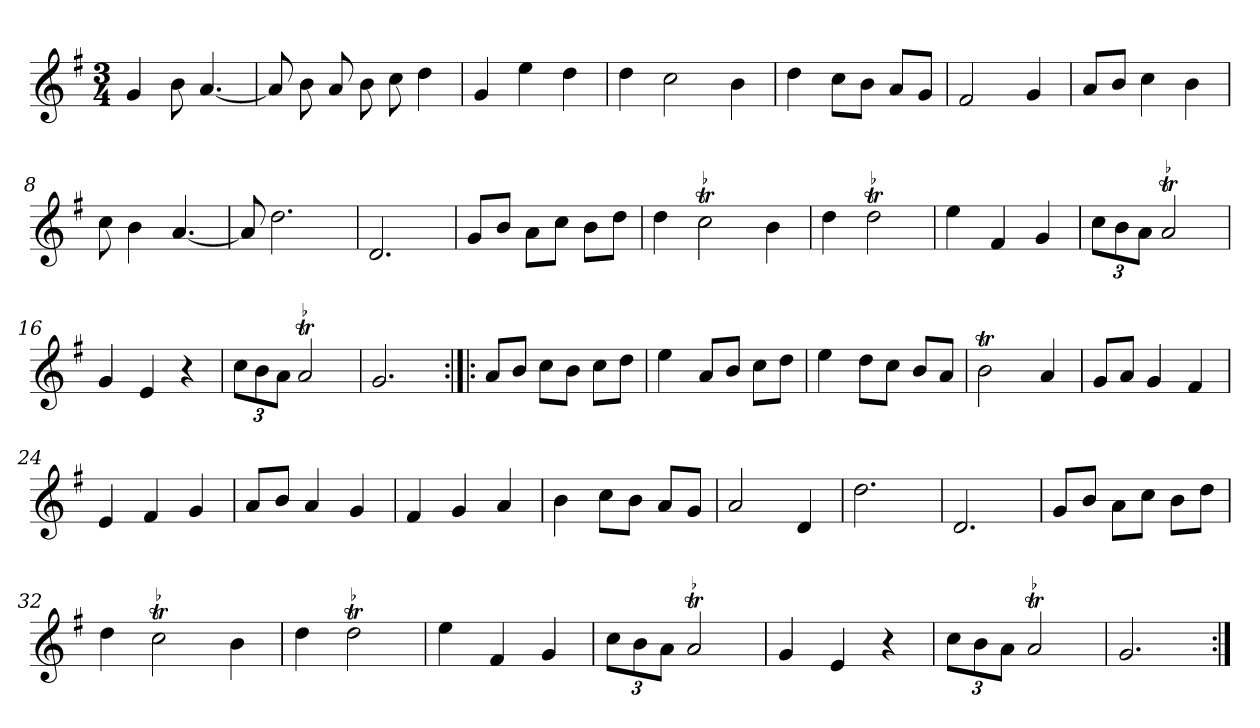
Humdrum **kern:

**kern
*part1
*staff1
*clefG2
*k[f#]
*G:
*M3/4
*MM120
=1
4g
8b
[4.a
=2
8a]
8b
8a
8b
8cc
4dd
=3
4g
4ee
4dd
=4
4dd
2cc
4b
=5
4dd
8cc\L
8b\J
8a/L
8g/J
=6
2f#
4g
=7
8a/L
8b/J
4cc
4b
=8
8cc
4b
[4.a
=9
8a]
2.dd
=10
2.d
=11
8g/L
8b/J
8a\L
8cc\J
8b\L
8dd\J
=12
4dd
!LO:TR:acc=-
2cct
4b
=13
4dd
!LO:TR:acc=-
2ddt
=14
4ee
4f#
4g
=15
12cc\L
12b\
12a\J
!LO:TR:acc=-
2at
=16
4g
4e
4r
=17
12cc\L
12b\
12a\J
!LO:TR:acc=-
2at
=18
2.g
=19:|!|:
8a/L
8b/J
8cc\L
8b\J
8cc\L
8dd\J
=20
4ee
8a/L
8b/J
8cc\L
8dd\J
=21
4ee
8dd\L
8cc\J
8b/L
8a/J
=22
2bt
4a
=23
8g/L
8a/J
4g
4f#
=24
4e
4f#
4g
=25
8a/L
8b/J
4a
4g
=26
4f#
4g
4a
=27
4b
8cc\L
8b\J
8a/L
8g/J
=28
2a
4d
=29
2.dd
=30
2.d
=31
8g/L
8b/J
8a\L
8cc\J
8b\L
8dd\J
=32
4dd
!LO:TR:acc=-
2cct
4b
=33
4dd
!LO:TR:acc=-
2ddt
=34
4ee
4f#
4g
=35
12cc\L
12b\
12a\J
!LO:TR:acc=-
2at
=36
4g
4e
4r
=37
12cc\L
12b\
12a\J
!LO:TR:acc=-
2at
=38
2.g
=:|!
*-
